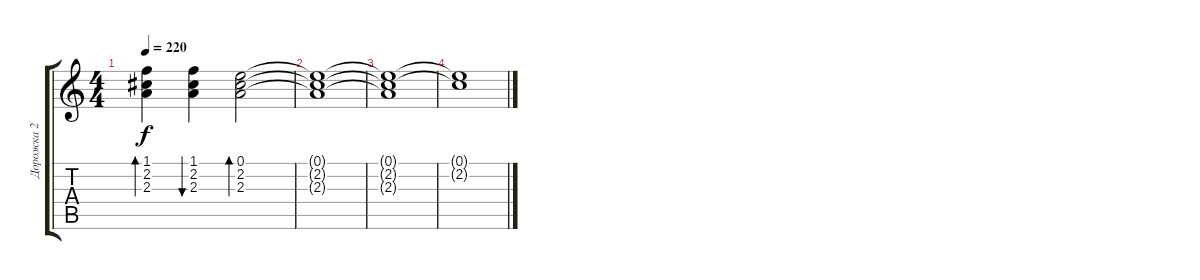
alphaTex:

\track ("Дорожка 2" "Дорожка 2") {instrument distortionguitar}
\staff {score tabs}
\tuning (E4 B3 G3 D3 A2 E2) {hide}
\ts (4 4)
\tempo 220
\clef g2
\ks c
(1.1 2.2 2.3).4{bd 480 dy f} (1.1 2.2 2.3).4{bu 480} (0.1 2.2 2.3).2{bd 480} |
(0.1{t} 2.2{t} 2.3{t}).1 |
(0.1{t} 2.2{t} 2.3{t}).1 |
(0.1{t} 2.2{t}).1
